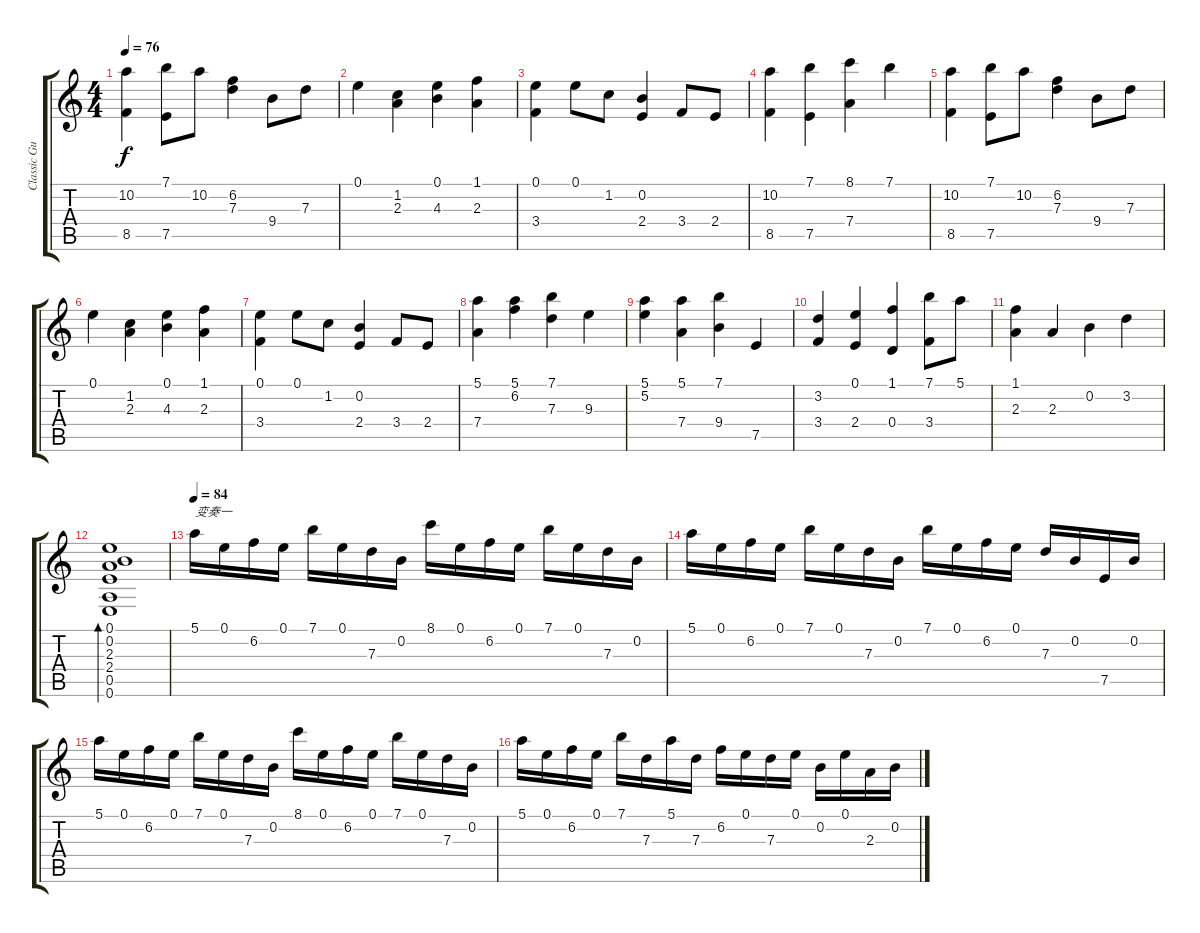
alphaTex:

\track ("Classic Guitar" "Classic Gu") {instrument acousticguitarnylon}
\staff {score tabs}
\tuning (E4 B3 G3 D3 A2 E2) {hide}
\ts (4 4)
\tempo 76
\clef g2
\ks c
(10.2 8.5).4{dy f} (7.1 7.5).8 10.2.8 (6.2 7.3).4 9.4.8 7.3.8 |
0.1.4 (1.2 2.3).4 (0.1 4.3).4 (1.1 2.3).4 |
(0.1 3.4).4 0.1.8 1.2.8 (0.2 2.4).4 3.4.8 2.4.8 |
(10.2 8.5).4 (7.1 7.5).4 (8.1 7.4).4 7.1.4 |
(10.2 8.5).4 (7.1 7.5).8 10.2.8 (6.2 7.3).4 9.4.8 7.3.8 |
0.1.4 (1.2 2.3).4 (0.1 4.3).4 (1.1 2.3).4 |
(0.1 3.4).4 0.1.8 1.2.8 (0.2 2.4).4 3.4.8 2.4.8 |
(5.1 7.4).4 (5.1 6.2).4 (7.1 7.3).4 9.3.4 |
(5.1 5.2).4 (5.1 7.4).4 (7.1 9.4).4 7.5.4 |
(3.2 3.4).4 (0.1 2.4).4 (1.1 0.4).4 (7.1 3.4).8 5.1.8 |
(1.1 2.3).4 2.3.4 0.2.4 3.2.4 |
(0.1 0.2 2.3 2.4 0.5 0.6).1{bd 240} |
\tempo 84
5.1.16{txt "变奏一"} 0.1.16 6.2.16 0.1.16 7.1.16 0.1.16 7.3.16 0.2.16 8.1.16 0.1.16 6.2.16 0.1.16 7.1.16 0.1.16 7.3.16 0.2.16 |
5.1.16 0.1.16 6.2.16 0.1.16 7.1.16 0.1.16 7.3.16 0.2.16 7.1.16 0.1.16 6.2.16 0.1.16 7.3.16 0.2.16 7.5.16 0.2.16 |
5.1.16 0.1.16 6.2.16 0.1.16 7.1.16 0.1.16 7.3.16 0.2.16 8.1.16 0.1.16 6.2.16 0.1.16 7.1.16 0.1.16 7.3.16 0.2.16 |
5.1.16 0.1.16 6.2.16 0.1.16 7.1.16 7.3.16 5.1.16 7.3.16 6.2.16 0.1.16 7.3.16 0.1.16 0.2.16 0.1.16 2.3.16 0.2.16
